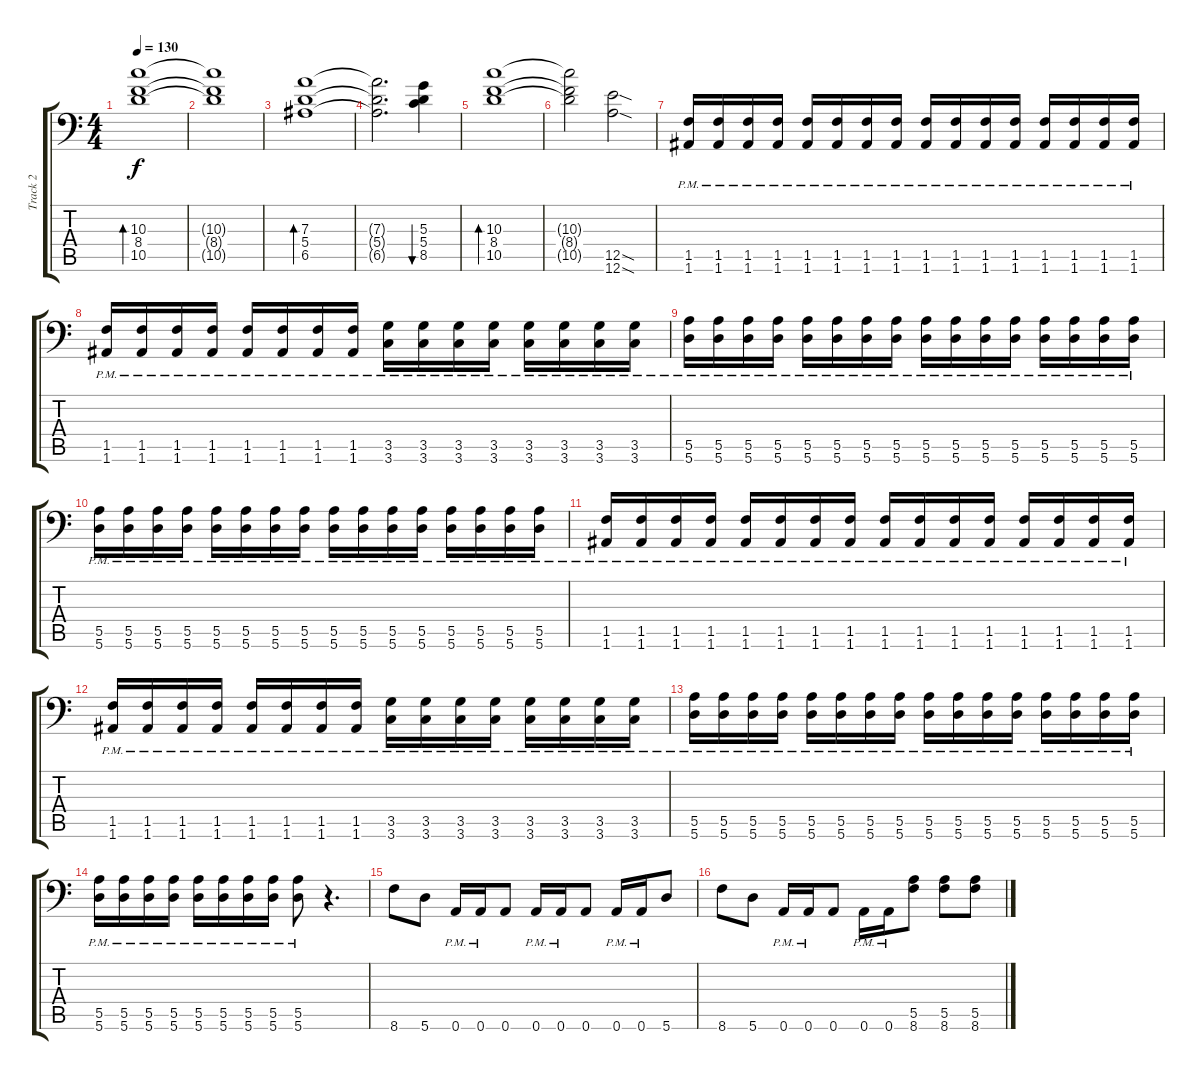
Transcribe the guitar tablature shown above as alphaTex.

\track ("Track 2" "Track 2") {instrument overdrivenguitar}
\staff {score tabs}
\tuning (B3 Gb3 D3 A2 E2 A1) {hide}
\ts (4 4)
\tempo 130
\clef f4
\ks c
(10.3 8.4 10.5).1{bd 240 dy f} |
(10.3{t} 8.4{t} 10.5{t}).1 |
(7.3 5.4 6.5).1{bd 240} |
(7.3{t} 5.4{t} 6.5{t}).2{d} (5.3 5.4 8.5).4{bu 240} |
(10.3 8.4 10.5).1{bd 240} |
(10.3{t} 8.4{t} 10.5{t}).2 (12.5{sod} 12.6{sod}).2{instrument distortionguitar} |
(1.5{pm} 1.6{pm}).16 (1.5{pm} 1.6{pm}).16 (1.5{pm} 1.6{pm}).16 (1.5{pm} 1.6{pm}).16 (1.5{pm} 1.6{pm}).16 (1.5{pm} 1.6{pm}).16 (1.5{pm} 1.6{pm}).16 (1.5{pm} 1.6{pm}).16 (1.5{pm} 1.6{pm}).16 (1.5{pm} 1.6{pm}).16 (1.5{pm} 1.6{pm}).16 (1.5{pm} 1.6{pm}).16 (1.5{pm} 1.6{pm}).16 (1.5{pm} 1.6{pm}).16 (1.5{pm} 1.6{pm}).16 (1.5{pm} 1.6{pm}).16 |
(1.5{pm} 1.6{pm}).16 (1.5{pm} 1.6{pm}).16 (1.5{pm} 1.6{pm}).16 (1.5{pm} 1.6{pm}).16 (1.5{pm} 1.6{pm}).16 (1.5{pm} 1.6{pm}).16 (1.5{pm} 1.6{pm}).16 (1.5{pm} 1.6{pm}).16 (3.5{pm} 3.6{pm}).16 (3.5{pm} 3.6{pm}).16 (3.5{pm} 3.6{pm}).16 (3.5{pm} 3.6{pm}).16 (3.5{pm} 3.6{pm}).16 (3.5{pm} 3.6{pm}).16 (3.5{pm} 3.6{pm}).16 (3.5{pm} 3.6{pm}).16 |
(5.5{pm} 5.6{pm}).16 (5.5{pm} 5.6{pm}).16 (5.5{pm} 5.6{pm}).16 (5.5{pm} 5.6{pm}).16 (5.5{pm} 5.6{pm}).16 (5.5{pm} 5.6{pm}).16 (5.5{pm} 5.6{pm}).16 (5.5{pm} 5.6{pm}).16 (5.5{pm} 5.6{pm}).16 (5.5{pm} 5.6{pm}).16 (5.5{pm} 5.6{pm}).16 (5.5{pm} 5.6{pm}).16 (5.5{pm} 5.6{pm}).16 (5.5{pm} 5.6{pm}).16 (5.5{pm} 5.6{pm}).16 (5.5{pm} 5.6{pm}).16 |
(5.5{pm} 5.6{pm}).16 (5.5{pm} 5.6{pm}).16 (5.5{pm} 5.6{pm}).16 (5.5{pm} 5.6{pm}).16 (5.5{pm} 5.6{pm}).16 (5.5{pm} 5.6{pm}).16 (5.5{pm} 5.6{pm}).16 (5.5{pm} 5.6{pm}).16 (5.5{pm} 5.6{pm}).16 (5.5{pm} 5.6{pm}).16 (5.5{pm} 5.6{pm}).16 (5.5{pm} 5.6{pm}).16 (5.5{pm} 5.6{pm}).16 (5.5{pm} 5.6{pm}).16 (5.5{pm} 5.6{pm}).16 (5.5{pm} 5.6{pm}).16 |
(1.5{pm} 1.6{pm}).16 (1.5{pm} 1.6{pm}).16 (1.5{pm} 1.6{pm}).16 (1.5{pm} 1.6{pm}).16 (1.5{pm} 1.6{pm}).16 (1.5{pm} 1.6{pm}).16 (1.5{pm} 1.6{pm}).16 (1.5{pm} 1.6{pm}).16 (1.5{pm} 1.6{pm}).16 (1.5{pm} 1.6{pm}).16 (1.5{pm} 1.6{pm}).16 (1.5{pm} 1.6{pm}).16 (1.5{pm} 1.6{pm}).16 (1.5{pm} 1.6{pm}).16 (1.5{pm} 1.6{pm}).16 (1.5{pm} 1.6{pm}).16 |
(1.5{pm} 1.6{pm}).16 (1.5{pm} 1.6{pm}).16 (1.5{pm} 1.6{pm}).16 (1.5{pm} 1.6{pm}).16 (1.5{pm} 1.6{pm}).16 (1.5{pm} 1.6{pm}).16 (1.5{pm} 1.6{pm}).16 (1.5{pm} 1.6{pm}).16 (3.5{pm} 3.6{pm}).16 (3.5{pm} 3.6{pm}).16 (3.5{pm} 3.6{pm}).16 (3.5{pm} 3.6{pm}).16 (3.5{pm} 3.6{pm}).16 (3.5{pm} 3.6{pm}).16 (3.5{pm} 3.6{pm}).16 (3.5{pm} 3.6{pm}).16 |
(5.5{pm} 5.6{pm}).16 (5.5{pm} 5.6{pm}).16 (5.5{pm} 5.6{pm}).16 (5.5{pm} 5.6{pm}).16 (5.5{pm} 5.6{pm}).16 (5.5{pm} 5.6{pm}).16 (5.5{pm} 5.6{pm}).16 (5.5{pm} 5.6{pm}).16 (5.5{pm} 5.6{pm}).16 (5.5{pm} 5.6{pm}).16 (5.5{pm} 5.6{pm}).16 (5.5{pm} 5.6{pm}).16 (5.5{pm} 5.6{pm}).16 (5.5{pm} 5.6{pm}).16 (5.5{pm} 5.6{pm}).16 (5.5{pm} 5.6{pm}).16 |
(5.5{pm} 5.6{pm}).16 (5.5{pm} 5.6{pm}).16 (5.5{pm} 5.6{pm}).16 (5.5{pm} 5.6{pm}).16 (5.5{pm} 5.6{pm}).16 (5.5{pm} 5.6{pm}).16 (5.5{pm} 5.6{pm}).16 (5.5{pm} 5.6{pm}).16 (5.5{pm} 5.6{pm}).8 r.4{d} |
8.6.8 5.6.8 0.6{pm}.16 0.6{pm}.16 0.6.8 0.6{pm}.16 0.6{pm}.16 0.6.8 0.6{pm}.16 0.6{pm}.16 5.6.8 |
8.6.8 5.6.8 0.6{pm}.16 0.6{pm}.16 0.6.8 0.6{pm}.16 0.6{pm}.16 (5.5 8.6).8 (5.5 8.6).8 (5.5 8.6).8
